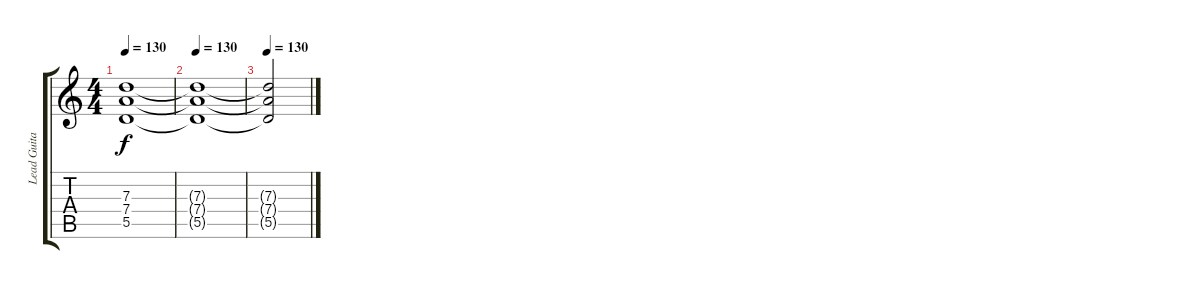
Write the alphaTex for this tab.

\track ("Lead Guitar 2" "Lead Guita") {instrument distortionguitar}
\staff {score tabs}
\tuning (E4 B3 G3 D3 A2 D2) {hide}
\ts (4 4)
\tempo 130
\clef g2
\ks c
(7.3{t} 7.4{t} 5.5{t}).1{dy f} |
\tempo 130
(7.3{t} 7.4{t} 5.5{t}).1 |
\tempo 130
(7.3{t} 7.4{t} 5.5{t}).2
